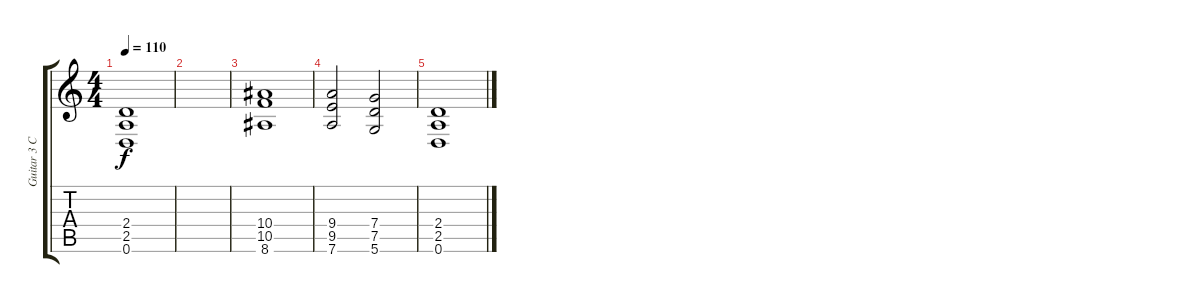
\track ("Guitar 3 Chords" "Guitar 3 C") {instrument distortionguitar}
\staff {score tabs}
\tuning (D4 A3 F3 C3 G2 D2) {hide}
\ts (4 4)
\tempo 110
\clef g2
\ks c
(2.4 2.5 0.6).1{dy f} |
|
(10.4 10.5 8.6).1 |
(9.4 9.5 7.6).2 (7.4 7.5 5.6).2 |
(2.4 2.5 0.6).1
